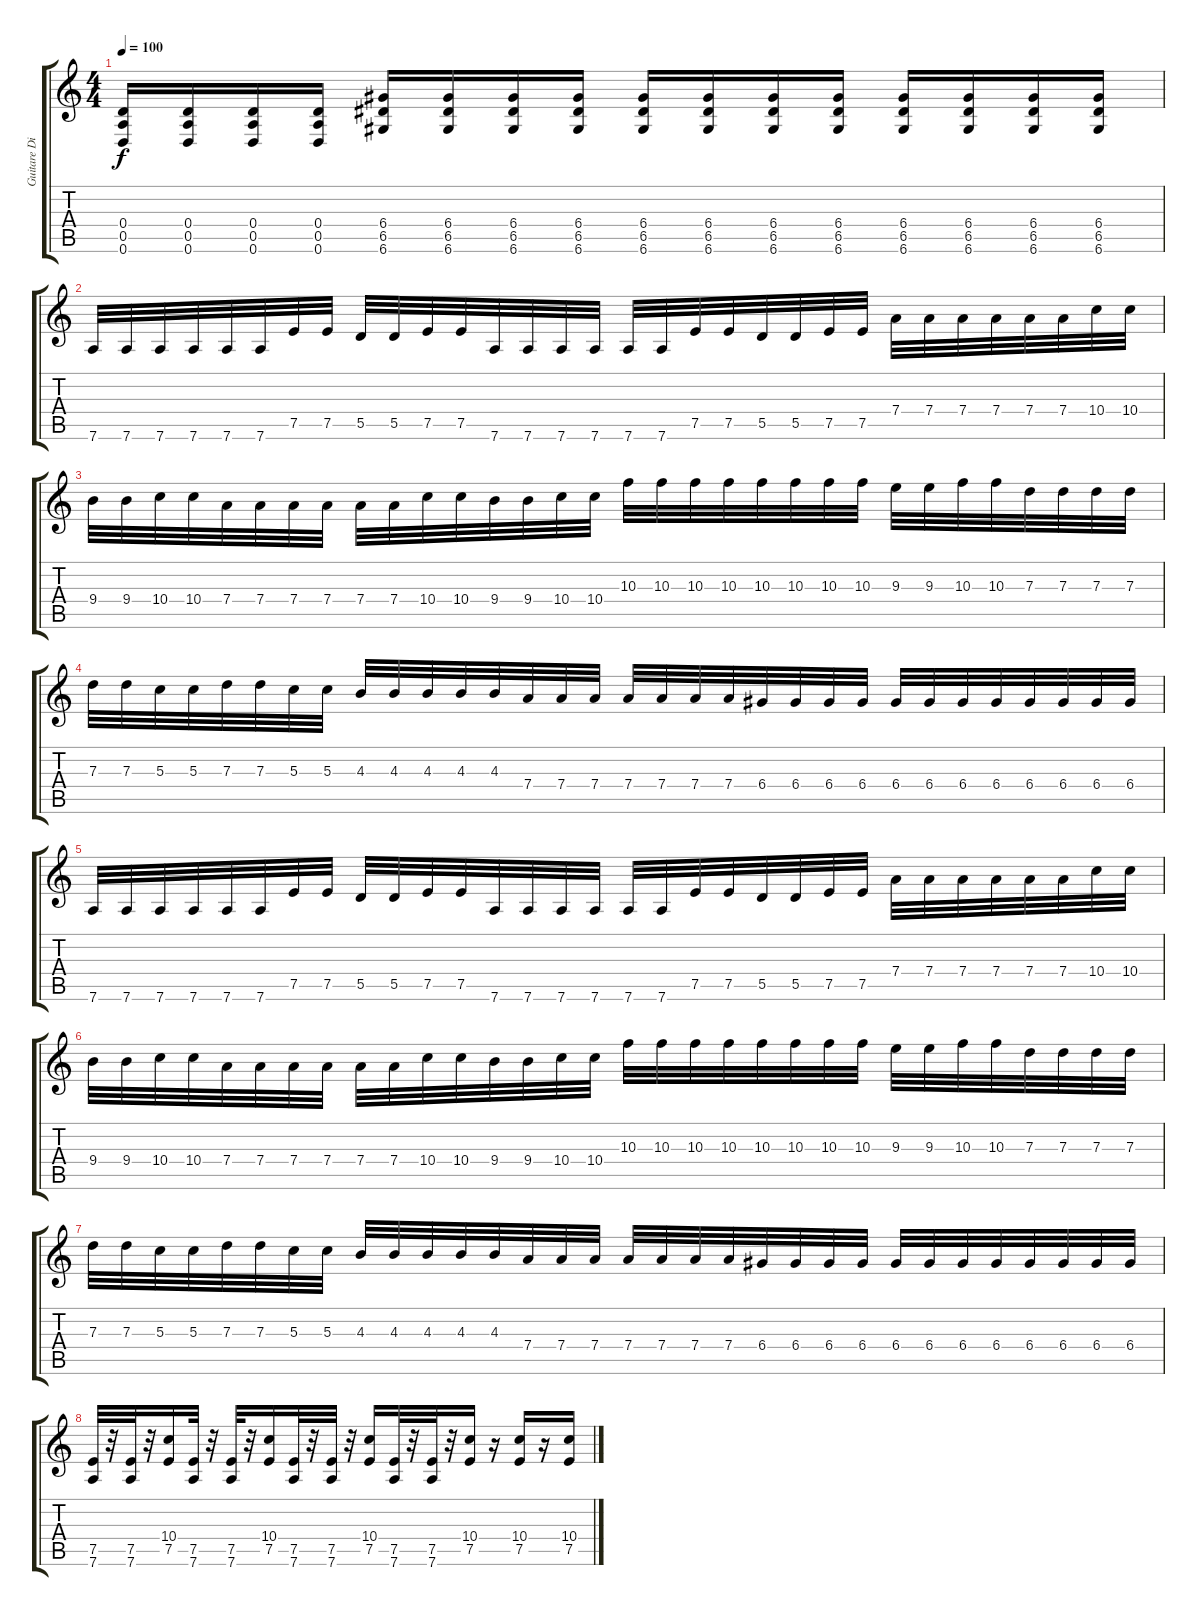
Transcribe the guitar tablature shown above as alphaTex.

\track ("Guitare Distortion 2" "Guitare Di") {instrument distortionguitar}
\staff {score tabs}
\tuning (E4 B3 G3 D3 A2 D2) {hide}
\ts (4 4)
\tempo 100
\clef g2
\ks c
(0.4 0.5 0.6).16{dy f} (0.4 0.5 0.6).16 (0.4 0.5 0.6).16 (0.4 0.5 0.6).16 (6.4 6.5 6.6).16 (6.4 6.5 6.6).16 (6.4 6.5 6.6).16 (6.4 6.5 6.6).16 (6.4 6.5 6.6).16 (6.4 6.5 6.6).16 (6.4 6.5 6.6).16 (6.4 6.5 6.6).16 (6.4 6.5 6.6).16 (6.4 6.5 6.6).16 (6.4 6.5 6.6).16 (6.4 6.5 6.6).16 |
7.6.32 7.6.32 7.6.32 7.6.32 7.6.32 7.6.32 7.5.32 7.5.32 5.5.32 5.5.32 7.5.32 7.5.32 7.6.32 7.6.32 7.6.32 7.6.32 7.6.32 7.6.32 7.5.32 7.5.32 5.5.32 5.5.32 7.5.32 7.5.32 7.4.32 7.4.32 7.4.32 7.4.32 7.4.32 7.4.32 10.4.32 10.4.32 |
9.4.32 9.4.32 10.4.32 10.4.32 7.4.32 7.4.32 7.4.32 7.4.32 7.4.32 7.4.32 10.4.32 10.4.32 9.4.32 9.4.32 10.4.32 10.4.32 10.3.32 10.3.32 10.3.32 10.3.32 10.3.32 10.3.32 10.3.32 10.3.32 9.3.32 9.3.32 10.3.32 10.3.32 7.3.32 7.3.32 7.3.32 7.3.32 |
7.3.32 7.3.32 5.3.32 5.3.32 7.3.32 7.3.32 5.3.32 5.3.32 4.3.32 4.3.32 4.3.32 4.3.32 4.3.32 7.4.32 7.4.32 7.4.32 7.4.32 7.4.32 7.4.32 7.4.32 6.4.32 6.4.32 6.4.32 6.4.32 6.4.32 6.4.32 6.4.32 6.4.32 6.4.32 6.4.32 6.4.32 6.4.32 |
7.6.32 7.6.32 7.6.32 7.6.32 7.6.32 7.6.32 7.5.32 7.5.32 5.5.32 5.5.32 7.5.32 7.5.32 7.6.32 7.6.32 7.6.32 7.6.32 7.6.32 7.6.32 7.5.32 7.5.32 5.5.32 5.5.32 7.5.32 7.5.32 7.4.32 7.4.32 7.4.32 7.4.32 7.4.32 7.4.32 10.4.32 10.4.32 |
9.4.32 9.4.32 10.4.32 10.4.32 7.4.32 7.4.32 7.4.32 7.4.32 7.4.32 7.4.32 10.4.32 10.4.32 9.4.32 9.4.32 10.4.32 10.4.32 10.3.32 10.3.32 10.3.32 10.3.32 10.3.32 10.3.32 10.3.32 10.3.32 9.3.32 9.3.32 10.3.32 10.3.32 7.3.32 7.3.32 7.3.32 7.3.32 |
7.3.32 7.3.32 5.3.32 5.3.32 7.3.32 7.3.32 5.3.32 5.3.32 4.3.32 4.3.32 4.3.32 4.3.32 4.3.32 7.4.32 7.4.32 7.4.32 7.4.32 7.4.32 7.4.32 7.4.32 6.4.32 6.4.32 6.4.32 6.4.32 6.4.32 6.4.32 6.4.32 6.4.32 6.4.32 6.4.32 6.4.32 6.4.32 |
(7.5 7.6).32 r.32 (7.5 7.6).32 r.32 (10.4 7.5).16 (7.5 7.6).32 r.32 (7.5 7.6).32 r.32 (10.4 7.5).16 (7.5 7.6).32 r.32 (7.5 7.6).32 r.32 (10.4 7.5).16 (7.5 7.6).32 r.32 (7.5 7.6).32 r.32 (10.4 7.5).16 r.16 (10.4 7.5).16 r.16 (10.4 7.5).16
